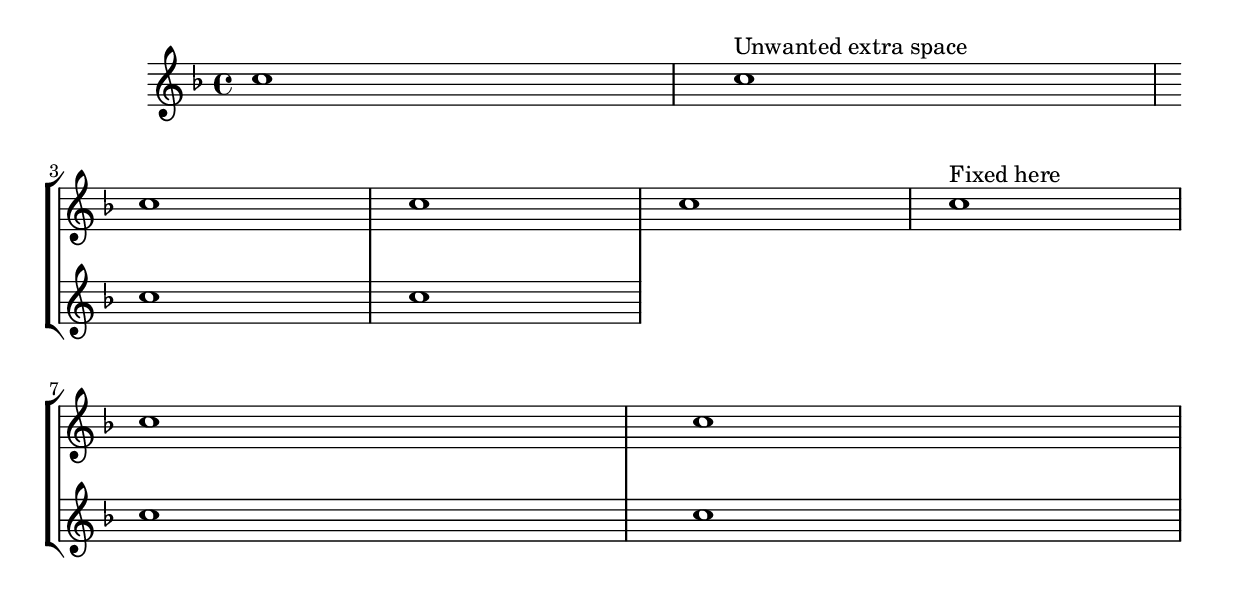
%% Do not edit this file; it is auto-generated from LSR http://lsr.dsi.unimi.it
%% This file is in the public domain.
\version "2.11.62"

\header {
  lsrtags = "staff-notation, contexts-and-engravers, breaks"

  texidoces = "
Al añadir un pentagrama nuevo en un salto de línea, por desgracia
se añade un espacio adicional al final de la línea antes del salto
(reservado para hacer sitio a un cambio de armadura que de todas
formas no se va a imprimir). La solución alternativa es añadir un
ajuste para @code{Staff.explicitKeySignatureVisibility} como se
muestra en el ejemplo.  En las versiones 2.10 y anteriores,
también se necesita un ajuste similar para las indicaciones de
compás (véase el ejemplo).

"
  doctitlees = "Añadir un pentagrama adicional en un salto de línea"

  texidoc = "
When adding a new staff at a line break, some extra space is
unfortunately added at the end of the line before the break (to fit in
a key signature change, which  will never be printed anyway). The
workaround is to add a setting of
@code{Staff.explicitKeySignatureVisibility} as is shown in the example.
In versions 2.10 and earlier, a similar setting for the time signatures
is also required (see the example).



"
  doctitle = "Adding an extra staff at a line break"
} % begin verbatim

\score {
  \new StaffGroup \relative c'' {
    \new Staff
    \key f \major
    c1 c^"Unwanted extra space" \break
    << { c1 c }
       \new Staff {
         \key f \major
         \once \override Staff.TimeSignature #'stencil = ##f
         c1 c 
       } 
    >>
    c1 c^"Fixed here" \break
    << { c1 c }
       \new Staff {
         \once \set Staff.explicitKeySignatureVisibility = #end-of-line-invisible
         % The next line is not needed in 2.11.x or later:
         \once \override Staff.TimeSignature #'break-visibility = #end-of-line-invisible
         \key f \major
         \once \override Staff.TimeSignature #'stencil = ##f
         c1 c
       }
    >>
  }
}
